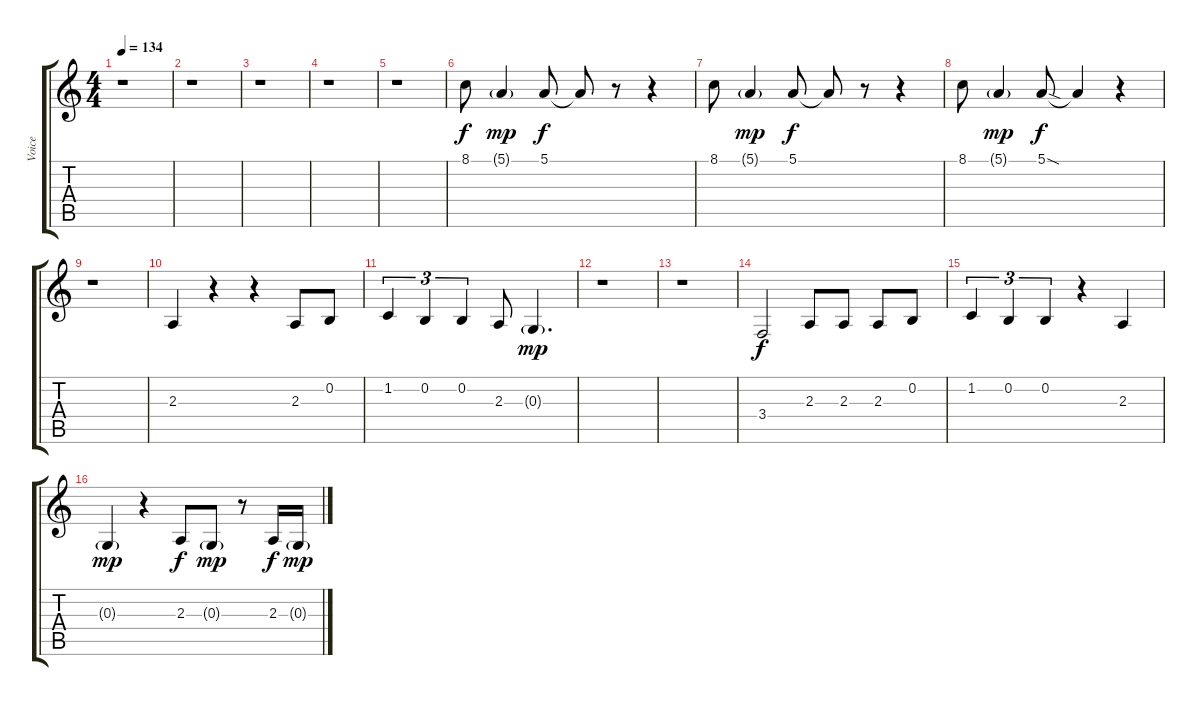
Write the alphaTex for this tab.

\track ("Voice" "Voice") {instrument altosax}
\staff {score tabs}
\tuning (E4 B3 G3 D3 A2 E2) {hide}
\ts (4 4)
\tempo 134
\clef g2
\ks c
r.1{dy f} |
r.1 |
r.1 |
r.1 |
r.1 |
8.1.8 5.1{g}.4{dy mp} 5.1.8{dy f} 5.1{t}.8 r.8 r.4 |
8.1.8 5.1{g}.4{dy mp} 5.1.8{dy f} 5.1{t}.8 r.8 r.4 |
8.1.8 5.1{g}.4{dy mp} 5.1{sod}.8{dy f} 5.1{t}.4 r.4 |
r.1 |
2.3.4 r.4 r.4 2.3.8 0.2.8 |
1.2.4{tu (3 2)} 0.2.4{tu (3 2)} 0.2.4{tu (3 2)} 2.3.8 0.3{g}.4{d dy mp} |
r.1 |
r.1 |
3.4.2{dy f} 2.3.8 2.3.8 2.3.8 0.2.8 |
1.2.4{tu (3 2)} 0.2.4{tu (3 2)} 0.2.4{tu (3 2)} r.4 2.3.4 |
0.3{g}.4{dy mp} r.4 2.3.8{dy f} 0.3{g}.8{dy mp} r.8 2.3.16{dy f} 0.3{g}.16{dy mp}
